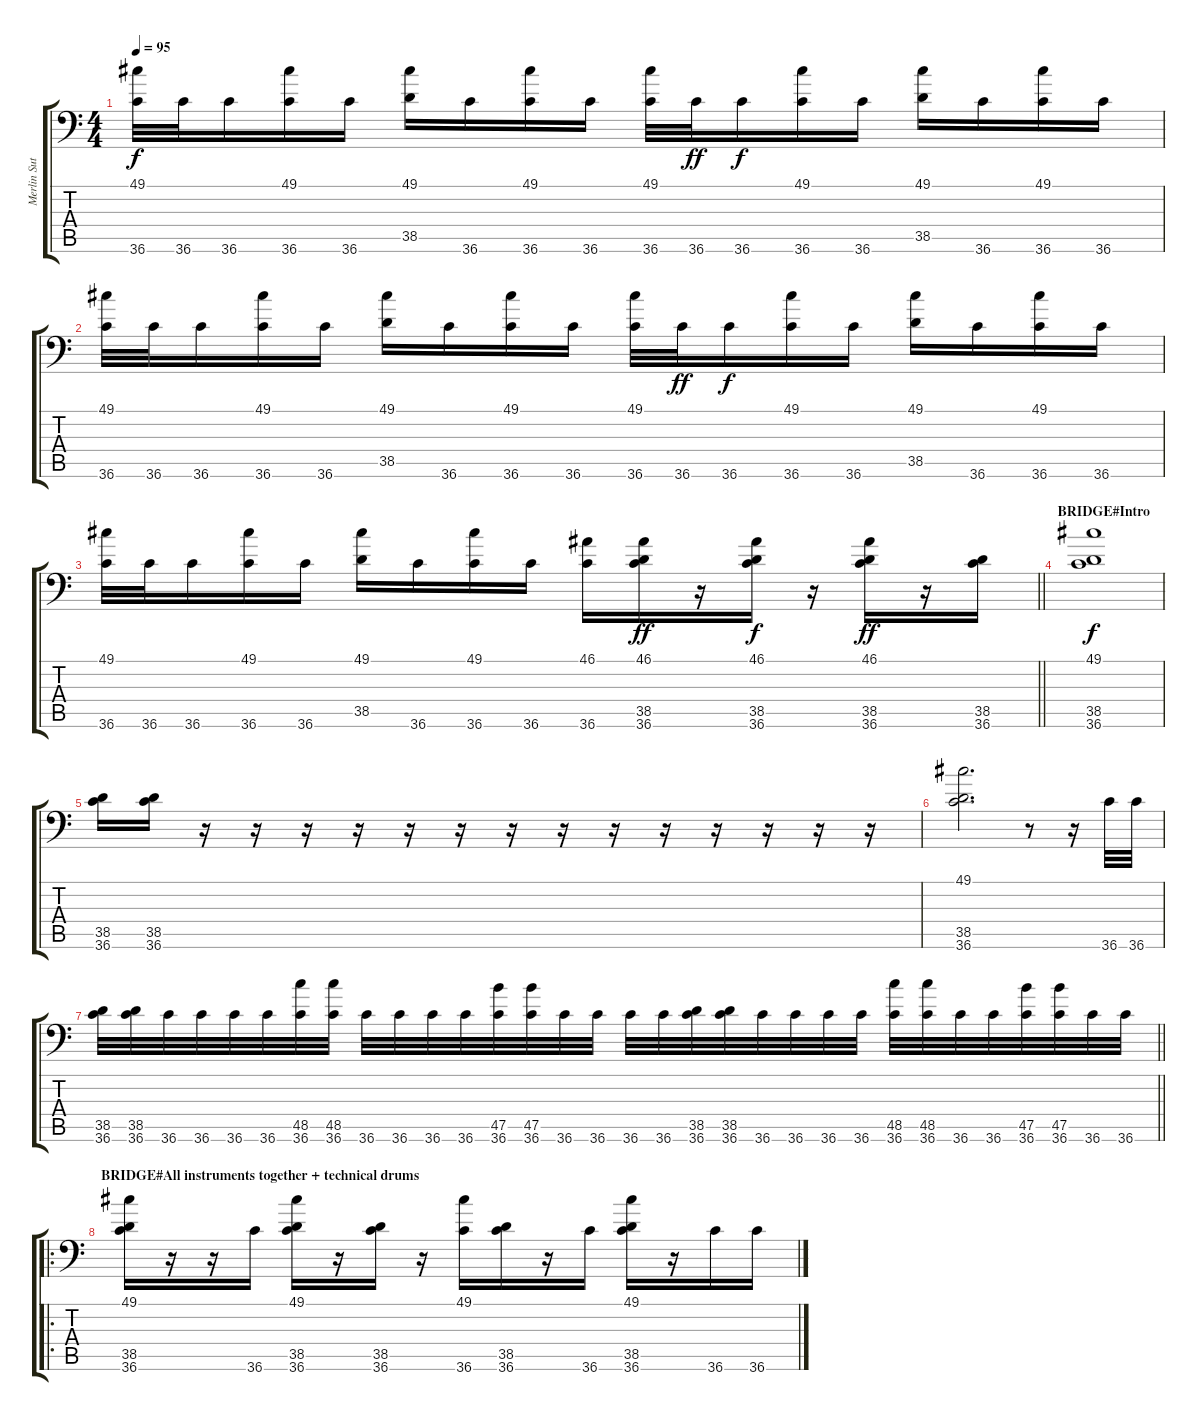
\track ("Merlin Sutter" "Merlin Sut") {instrument acousticgrandpiano}
\staff {score tabs}
\tuning (C-1 C-1 C-1 C-1 C-1 C-1) {hide}
\ts (4 4)
\tempo 95
\clef f4
\ks c
(49.1 36.6).32{dy f} 36.6.32 36.6.16 (49.1 36.6).16 36.6.16 (49.1 38.5).16 36.6.16 (49.1 36.6).16 36.6.16 (49.1 36.6).32 36.6.32{dy ff} 36.6.16{dy f} (49.1 36.6).16 36.6.16 (49.1 38.5).16 36.6.16 (49.1 36.6).16 36.6.16 |
(49.1 36.6).32 36.6.32 36.6.16 (49.1 36.6).16 36.6.16 (49.1 38.5).16 36.6.16 (49.1 36.6).16 36.6.16 (49.1 36.6).32 36.6.32{dy ff} 36.6.16{dy f} (49.1 36.6).16 36.6.16 (49.1 38.5).16 36.6.16 (49.1 36.6).16 36.6.16 |
\barLineRight lightlight
(49.1 36.6).32 36.6.32 36.6.16 (49.1 36.6).16 36.6.16 (49.1 38.5).16 36.6.16 (49.1 36.6).16 36.6.16 (46.1 36.6).16 (46.1 38.5 36.6).16{dy ff} r.16 (46.1 38.5 36.6).16{dy f} r.16 (46.1 38.5 36.6).16{dy ff} r.16 (38.5 36.6).16 |
\section ("" "BRIDGE#Intro")
(49.1 38.5 36.6).1{dy f} |
(38.5 36.6).16 (38.5 36.6).16 r.16 r.16 r.16 r.16 r.16 r.16 r.16 r.16 r.16 r.16 r.16 r.16 r.16 r.16 |
(49.1 38.5 36.6).2{d} r.8 r.16 36.6.32 36.6.32 |
\barLineRight lightlight
(38.5 36.6).32 (38.5 36.6).32 36.6.32 36.6.32 36.6.32 36.6.32 (48.5 36.6).32 (48.5 36.6).32 36.6.32 36.6.32 36.6.32 36.6.32 (47.5 36.6).32 (47.5 36.6).32 36.6.32 36.6.32 36.6.32 36.6.32 (38.5 36.6).32 (38.5 36.6).32 36.6.32 36.6.32 36.6.32 36.6.32 (48.5 36.6).32 (48.5 36.6).32 36.6.32 36.6.32 (47.5 36.6).32 (47.5 36.6).32 36.6.32 36.6.32 |
\ro
\section ("" "BRIDGE#All instruments together + technical drums")
(49.1 38.5 36.6).16 r.16 r.16 36.6.16 (49.1 38.5 36.6).16 r.16 (38.5 36.6).16 r.16 (49.1 36.6).16 (38.5 36.6).16 r.16 36.6.16 (49.1 38.5 36.6).16 r.16 36.6.16 36.6.16
